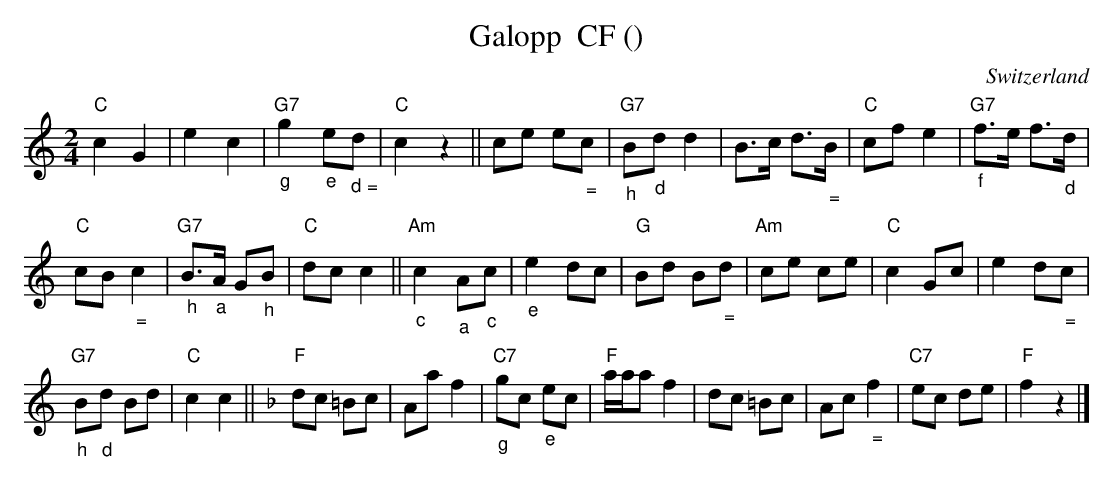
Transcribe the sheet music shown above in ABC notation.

X:1
T:Galopp  CF ()
M:2/4
L:1/8
O:Switzerland
K:C major
"C"c2G2 | e2c2 | "G7""_g"g2"_e"e"_ d ="d | "C"c2z2 || ce e"_ ="c | "G7""_h"B"_d"dd2 | B>c d>"_ ="B | \
"C"cfe2 | "G7""_f"f>e f>"_d"d |
 "C"cB"_ ="c2 | "G7""_ h"B>"_a"A G"_h"B | "C"dcc2 || "Am""_c"c2"_a"A"_c"c | "_e"e2dc | \
"G"Bd B"_ ="d | "Am"ce ce | "C"c2 Gc | e2 d"_ ="c |
 "G7""_h"B"_d"d Bd | "C"c2c2 || [K:F] \
"F"dc =Bc | Aa f2 | "C7""_g"gc "_e"ec | "F"a/2a/2a f2 | dc =Bc | Ac"_ ="f2 | "C7"ec de | "F"f2z2 |]
